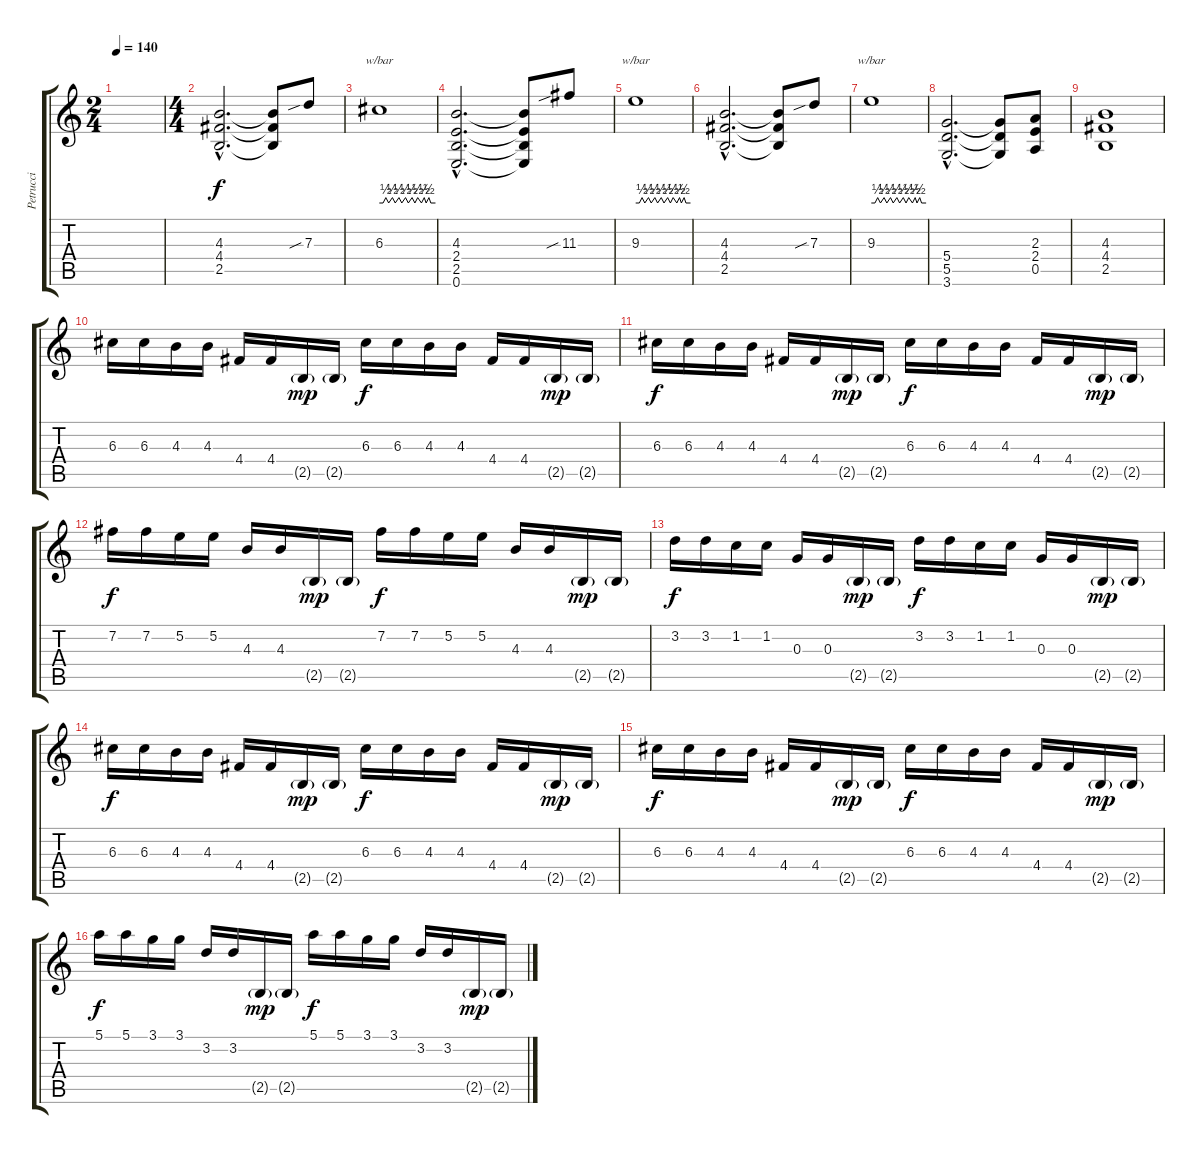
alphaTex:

\track ("Petrucci" "Petrucci") {instrument overdrivenguitar}
\staff {score tabs}
\tuning (E4 B3 G3 D3 A2 E2) {hide}
\ts (2 4)
\tempo 140
\clef g2
\ks c
|
\ts (4 4)
(4.3{hac} 4.4{hac} 2.5{hac}).2{d} (4.3{t} 4.4{t} 2.5{t}).8 7.3{sib}.8 |
6.3.1{tbe (custom default 0 0 4 0 7 2 10 0 14 2 17 0 21 2 24 0 28 2 31 0 35 2 38 0 41 2 45 0 48 2 50 0 53 2 55 0 60 0)} |
(4.3{hac} 2.4{hac} 2.5{hac} 0.6{hac}).2{d} (4.3{t} 2.4{t} 2.5{t} 0.6{t}).8 11.3{sib}.8 |
9.3.1{tbe (custom default 0 0 4 0 7 2 10 0 14 2 17 0 21 2 24 0 28 2 31 0 35 2 38 0 41 2 45 0 48 2 50 0 53 2 55 0 60 0)} |
(4.3{hac} 4.4{hac} 2.5{hac}).2{d} (4.3{t} 4.4{t} 2.5{t}).8 7.3{sib}.8 |
9.3.1{tbe (custom default 0 0 4 0 7 2 10 0 14 2 17 0 21 2 24 0 28 2 31 0 35 2 38 0 41 2 45 0 48 2 50 0 53 2 55 0 60 0)} |
(5.4{hac} 5.5{hac} 3.6{hac}).2{d} (5.4{t} 5.5{t} 3.6{t}).8 (2.3 2.4 0.5).8 |
(4.3 4.4 2.5).1 |
6.3.16 6.3.16 4.3.16 4.3.16 4.4.16 4.4.16 2.5{g}.16{dy mp} 2.5{g}.16 6.3.16{dy f} 6.3.16 4.3.16 4.3.16 4.4.16 4.4.16 2.5{g}.16{dy mp} 2.5{g}.16 |
6.3.16{dy f} 6.3.16 4.3.16 4.3.16 4.4.16 4.4.16 2.5{g}.16{dy mp} 2.5{g}.16 6.3.16{dy f} 6.3.16 4.3.16 4.3.16 4.4.16 4.4.16 2.5{g}.16{dy mp} 2.5{g}.16 |
7.2.16{dy f} 7.2.16 5.2.16 5.2.16 4.3.16 4.3.16 2.5{g}.16{dy mp} 2.5{g}.16 7.2.16{dy f} 7.2.16 5.2.16 5.2.16 4.3.16 4.3.16 2.5{g}.16{dy mp} 2.5{g}.16 |
3.2.16{dy f} 3.2.16 1.2.16 1.2.16 0.3.16 0.3.16 2.5{g}.16{dy mp} 2.5{g}.16 3.2.16{dy f} 3.2.16 1.2.16 1.2.16 0.3.16 0.3.16 2.5{g}.16{dy mp} 2.5{g}.16 |
6.3.16{dy f} 6.3.16 4.3.16 4.3.16 4.4.16 4.4.16 2.5{g}.16{dy mp} 2.5{g}.16 6.3.16{dy f} 6.3.16 4.3.16 4.3.16 4.4.16 4.4.16 2.5{g}.16{dy mp} 2.5{g}.16 |
6.3.16{dy f} 6.3.16 4.3.16 4.3.16 4.4.16 4.4.16 2.5{g}.16{dy mp} 2.5{g}.16 6.3.16{dy f} 6.3.16 4.3.16 4.3.16 4.4.16 4.4.16 2.5{g}.16{dy mp} 2.5{g}.16 |
5.1.16{dy f} 5.1.16 3.1.16 3.1.16 3.2.16 3.2.16 2.5{g}.16{dy mp} 2.5{g}.16 5.1.16{dy f} 5.1.16 3.1.16 3.1.16 3.2.16 3.2.16 2.5{g}.16{dy mp} 2.5{g}.16
